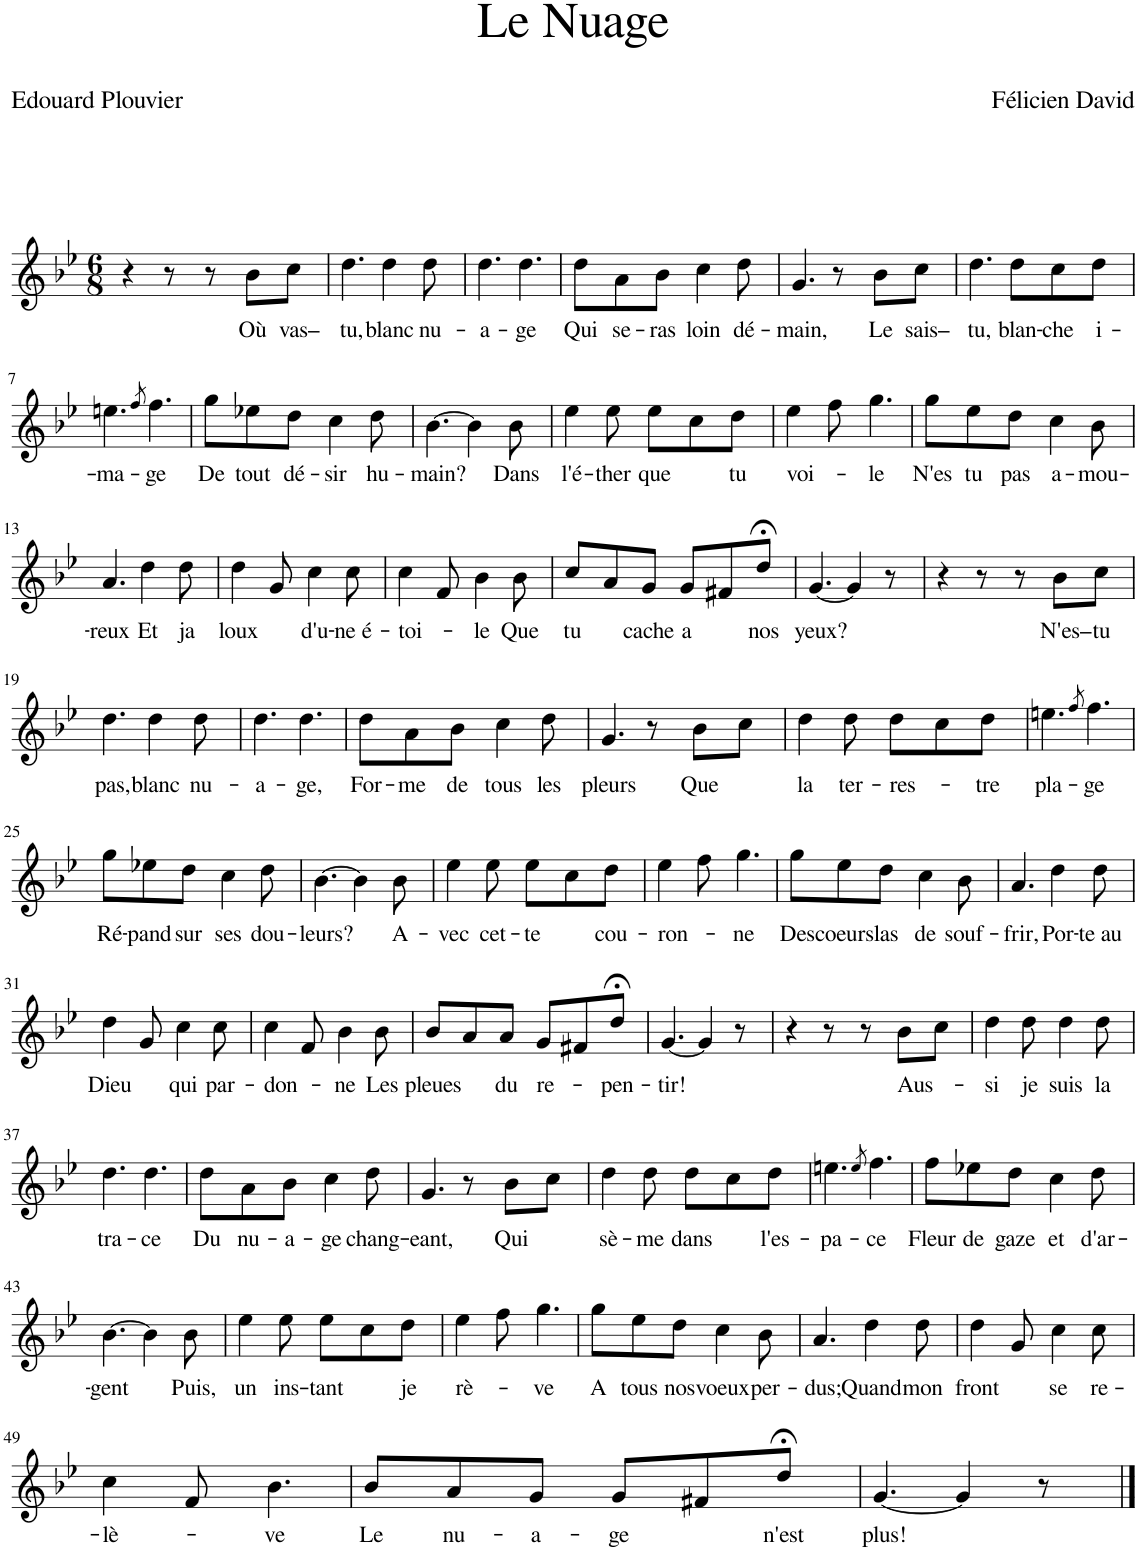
**kern	**text
*part1	*part1
*staff1	*staff1
*I"Piano	*
*I'Pno	*
*clefG2	*
*k[b-e-]	*
*M6/8	*
=1	=1
4r	.
8r	.
8r	.
!	!LO:LY:b
8b-\L	Où
!	!LO:LY:b
8cc\J	vas–
=2	=2
!	!LO:LY:b
4.dd\	tu,
!	!LO:LY:b
4dd\	blanc
!	!LO:LY:b
8dd\	nu-
=3	=3
!	!LO:LY:b
4.dd\	-a-
!	!LO:LY:b
4.dd\	-ge
=4	=4
!	!LO:LY:b
8dd\L	Qui
!	!LO:LY:b
8a\	se-
!	!LO:LY:b
8b-\J	-ras
!	!LO:LY:b
4cc\	loin
!	!LO:LY:b
8dd\	dé-
=5	=5
!	!LO:LY:b
4.g/	-main,
8r	.
!	!LO:LY:b
8b-\L	Le
!	!LO:LY:b
8cc\J	sais–
=6	=6
!	!LO:LY:b
4.dd\	tu,
!	!LO:LY:b
8dd\L	blan-
!	!LO:LY:b
8cc\	-che
!	!LO:LY:b
8dd\J	i-
!!LO:LB:g=z
=7	=7
!	!LO:LY:b
4.een\	-ma-
8qff/	.
!	!LO:LY:b
4.ff\	-ge
=8	=8
!	!LO:LY:b
8gg\L	De
!	!LO:LY:b
8ee-X\	tout
!	!LO:LY:b
8dd\J	dé-
!	!LO:LY:b
4cc\	-sir
!	!LO:LY:b
8dd\	hu-
=9	=9
!	!LO:LY:b
[4.b-\	-main?
4b-\]	.
!	!LO:LY:b
8b-\	Dans
=10	=10
!	!LO:LY:b
4ee-\	l'é-
!	!LO:LY:b
8ee-\	-ther
!	!LO:LY:b
8ee-\L	que
8cc\	.
!	!LO:LY:b
8dd\J	tu
=11	=11
!	!LO:LY:b
4ee-\	voi-
8ff\	.
!	!LO:LY:b
4.gg\	-le
=12	=12
!	!LO:LY:b
8gg\L	N'es
!	!LO:LY:b
8ee-\	tu
!	!LO:LY:b
8dd\J	pas
!	!LO:LY:b
4cc\	a-
!	!LO:LY:b
8b-\	-mou-
!!LO:LB:g=z
=13	=13
!	!LO:LY:b
4.a/	-reux
!	!LO:LY:b
4dd\	Et
!	!LO:LY:b
8dd\	ja
=14	=14
!	!LO:LY:b
4dd\	loux
8g/	.
!	!LO:LY:b
4cc\	d'u-
!	!LO:LY:b
8cc\	ne é-
=15	=15
!	!LO:LY:b
4cc\	-toi-
8f/	.
!	!LO:LY:b
4b-\	-le
!	!LO:LY:b
8b-\	Que
=16	=16
!	!LO:LY:b
8cc/L	tu
8a/	.
!	!LO:LY:b
8g/J	cache
!	!LO:LY:b
8g/L	a
8f#X/	.
!	!LO:LY:b
8dd;</J	nos
=17	=17
!	!LO:LY:b
[4.g/	yeux?
4g/]	.
8r	.
=18	=18
4r	.
8r	.
8r	.
!	!LO:LY:b
8b-\L	N'es–
!	!LO:LY:b
8cc\J	tu
!!LO:LB:g=z
=19	=19
!	!LO:LY:b
4.dd\	pas,
!	!LO:LY:b
4dd\	blanc
!	!LO:LY:b
8dd\	nu-
=20	=20
!	!LO:LY:b
4.dd\	-a-
!	!LO:LY:b
4.dd\	-ge,
=21	=21
!	!LO:LY:b
8dd\L	For-
!	!LO:LY:b
8a\	-me
!	!LO:LY:b
8b-\J	de
!	!LO:LY:b
4cc\	tous
!	!LO:LY:b
8dd\	les
=22	=22
!	!LO:LY:b
4.g/	pleurs
8r	.
!	!LO:LY:b
8b-\L	Que
8cc\J	.
=23	=23
!	!LO:LY:b
4dd\	la
!	!LO:LY:b
8dd\	ter-
!	!LO:LY:b
8dd\L	-res-
8cc\	.
!	!LO:LY:b
8dd\J	-tre
=24	=24
!	!LO:LY:b
4.een\	pla-
8qff/	.
!	!LO:LY:b
4.ff\	-ge
!!LO:LB:g=z
=25	=25
!	!LO:LY:b
8gg\L	Ré-
!	!LO:LY:b
8ee-X\	-pand
!	!LO:LY:b
8dd\J	sur
!	!LO:LY:b
4cc\	ses
!	!LO:LY:b
8dd\	dou-
=26	=26
!	!LO:LY:b
[4.b-\	-leurs?
4b-\]	.
!	!LO:LY:b
8b-\	A-
=27	=27
!	!LO:LY:b
4ee-\	-vec
!	!LO:LY:b
8ee-\	cet-
!	!LO:LY:b
8ee-\L	-te
8cc\	.
!	!LO:LY:b
8dd\J	cou-
=28	=28
!	!LO:LY:b
4ee-\	-ron-
8ff\	.
!	!LO:LY:b
4.gg\	-ne
=29	=29
!	!LO:LY:b
8gg\L	Des
!	!LO:LY:b
8ee-\	coeurs
!	!LO:LY:b
8dd\J	las
!	!LO:LY:b
4cc\	de
!	!LO:LY:b
8b-\	souf-
=30	=30
!	!LO:LY:b
4.a/	-frir,
!	!LO:LY:b
4dd\	Por-
!	!LO:LY:b
8dd\	-te au
!!LO:LB:g=z
=31	=31
!	!LO:LY:b
4dd\	Dieu
8g/	.
!	!LO:LY:b
4cc\	qui
!	!LO:LY:b
8cc\	par-
=32	=32
!	!LO:LY:b
4cc\	-don-
8f/	.
!	!LO:LY:b
4b-\	-ne
!	!LO:LY:b
8b-\	Les
=33	=33
!	!LO:LY:b
8b-/L	pleues
8a/	.
!	!LO:LY:b
8a/J	du
!	!LO:LY:b
8g/L	re-
8f#X/	.
!	!LO:LY:b
8dd;</J	-pen-
=34	=34
!	!LO:LY:b
[4.g/	-tir!
4g/]	.
8r	.
=35	=35
4r	.
8r	.
8r	.
!	!LO:LY:b
8b-\L	Aus-
8cc\J	.
=36	=36
!	!LO:LY:b
4dd\	-si
!	!LO:LY:b
8dd\	je
!	!LO:LY:b
4dd\	suis
!	!LO:LY:b
8dd\	la
!!LO:LB:g=z
=37	=37
!	!LO:LY:b
4.dd\	tra-
!	!LO:LY:b
4.dd\	-ce
=38	=38
!	!LO:LY:b
8dd\L	Du
!	!LO:LY:b
8a\	nu-
!	!LO:LY:b
8b-\J	-a-
!	!LO:LY:b
4cc\	-ge
!	!LO:LY:b
8dd\	chang-
=39	=39
!	!LO:LY:b
4.g/	-eant,
8r	.
!	!LO:LY:b
8b-\L	Qui
8cc\J	.
=40	=40
!	!LO:LY:b
4dd\	sè-
!	!LO:LY:b
8dd\	-me
!	!LO:LY:b
8dd\L	dans
8cc\	.
!	!LO:LY:b
8dd\J	l'es-
=41	=41
!	!LO:LY:b
4.een\	-pa-
8qee/	.
!	!LO:LY:b
4.ff\	-ce
=42	=42
!	!LO:LY:b
8ff\L	Fleur
!	!LO:LY:b
8ee-X\	de
!	!LO:LY:b
8dd\J	gaze
!	!LO:LY:b
4cc\	et
!	!LO:LY:b
8dd\	d'ar-
!!LO:LB:g=z
=43	=43
!	!LO:LY:b
[4.b-\	-gent
4b-\]	.
!	!LO:LY:b
8b-\	Puis,
=44	=44
!	!LO:LY:b
4ee-\	un
!	!LO:LY:b
8ee-\	ins-
!	!LO:LY:b
8ee-\L	-tant
8cc\	.
!	!LO:LY:b
8dd\J	je
=45	=45
!	!LO:LY:b
4ee-\	rè-
8ff\	.
!	!LO:LY:b
4.gg\	-ve
=46	=46
!	!LO:LY:b
8gg\L	A
!	!LO:LY:b
8ee-\	tous
!	!LO:LY:b
8dd\J	nos
!	!LO:LY:b
4cc\	voeux
!	!LO:LY:b
8b-\	per-
=47	=47
!	!LO:LY:b
4.a/	-dus;
!	!LO:LY:b
4dd\	Quand
!	!LO:LY:b
8dd\	mon
=48	=48
!	!LO:LY:b
4dd\	front
8g/	.
!	!LO:LY:b
4cc\	se
!	!LO:LY:b
8cc\	re-
!!LO:LB:g=z
=49	=49
!	!LO:LY:b
4cc\	-lè-
8f/	.
!	!LO:LY:b
4.b-\	-ve
=50	=50
!	!LO:LY:b
8b-/L	Le
!	!LO:LY:b
8a/	nu-
!	!LO:LY:b
8g/J	-a-
!	!LO:LY:b
8g/L	-ge
8f#X/	.
!	!LO:LY:b
8dd;</J	n'est
=51	=51
!	!LO:LY:b
[4.g/	plus!
4g/]	.
8r	.
==	==
*-	*-
